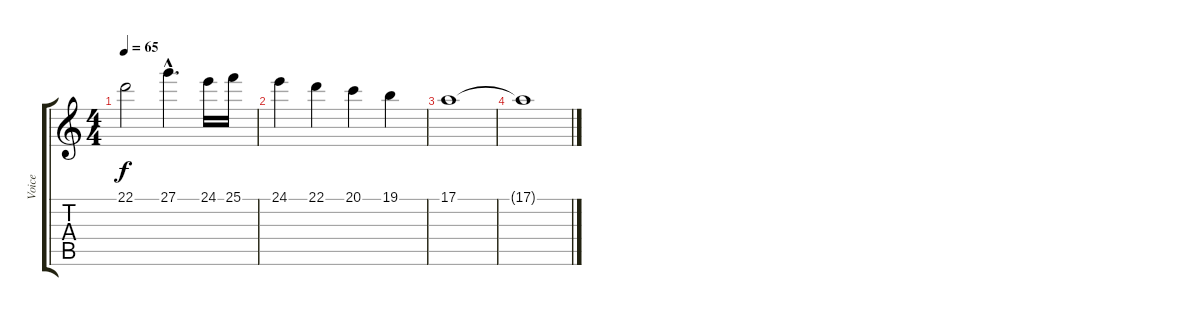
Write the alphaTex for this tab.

\track ("Voice" "Voice") {instrument choiraahs}
\staff {score tabs}
\tuning (E4 B3 G3 D3 A2 E2) {hide}
\ts (4 4)
\tempo 65
\clef g2
\ks c
22.1.2{dy f} 27.1{hac}.4{d} 24.1.16 25.1.16 |
24.1.4 22.1.4 20.1.4 19.1.4 |
17.1.1 |
17.1{t}.1
